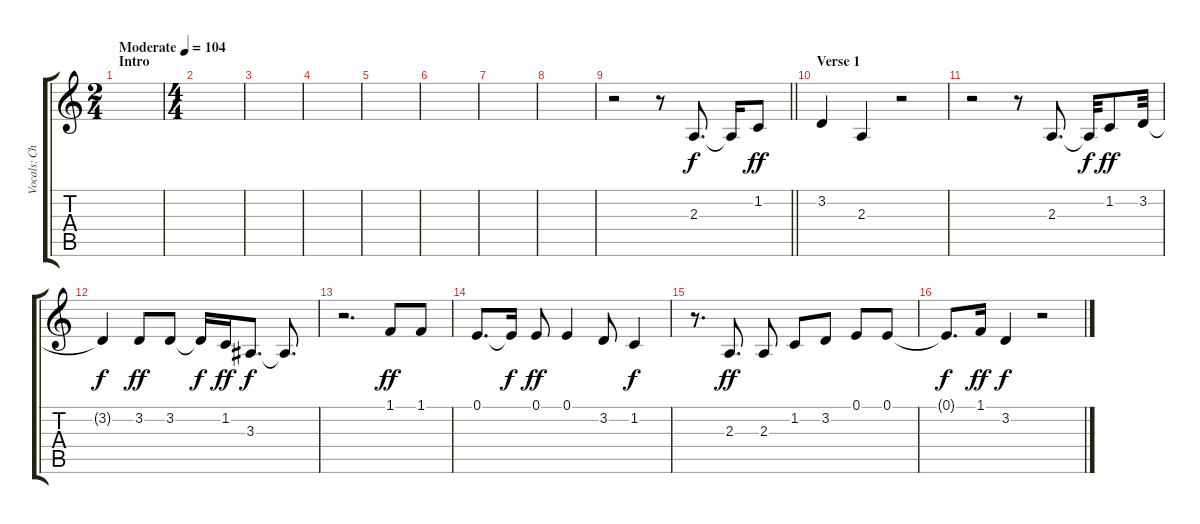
\track ("Vocals: Christine McVie" "Vocals: Ch") {instrument pad1newage}
\staff {score tabs}
\tuning (E4 B3 G3 D3 A2 E2) {hide}
\ts (2 4)
\section ("" "Intro")
\tempo (104 "Moderate")
\clef g2
\ks c
|
\ts (4 4)
|
|
|
|
|
|
|
\barLineRight lightlight
r.2 r.8 2.3.8{d} 2.3{t}.16{dy f} 1.2.8{dy ff} |
\section ("" "Verse 1")
3.2.4 2.3.4 r.2 |
r.2 r.8 2.3.8{d} 2.3{t}.32{dy f} 1.2.8{dy ff} 3.2.32 |
3.2{t}.4{dy f} 3.2.8{dy ff} 3.2.8 3.2{t}.16{dy f} 1.2.16{dy ff} 3.3.8{d dy f} 3.3{t}.8{d} |
r.2{d} 1.1.8{dy ff} 1.1.8 |
0.1.8{d} 0.1{t}.16{dy f} 0.1.8{dy ff} 0.1.4 3.2.8 1.2.4{dy f} |
r.8{d} 2.3.8{d dy ff} 2.3.8 1.2.8 3.2.8 0.1.8 0.1.8 |
0.1{t}.8{d dy f} 1.1.16{dy ff} 3.2.4{dy f} r.2
